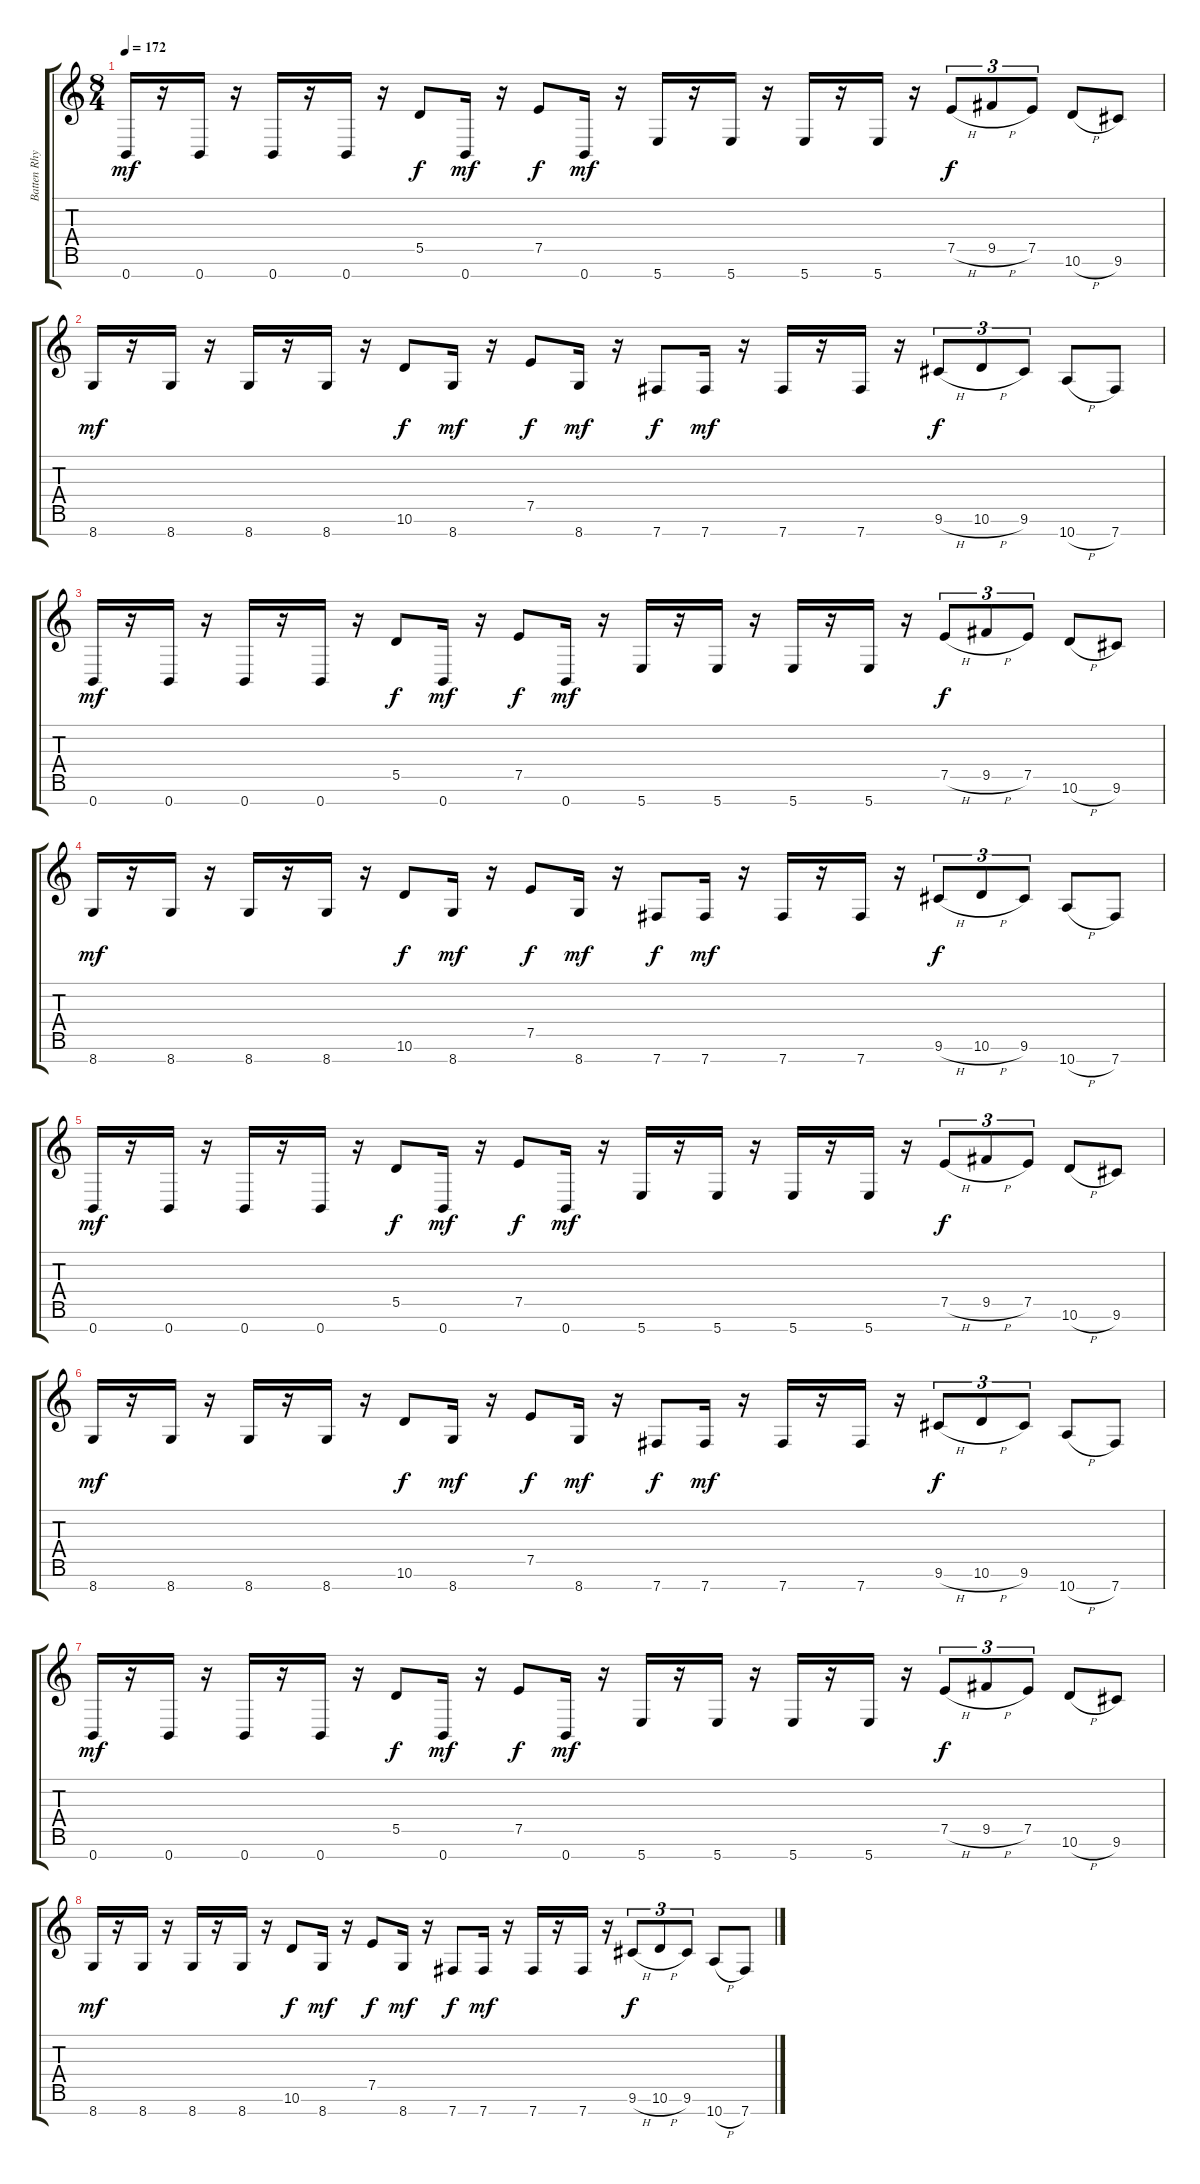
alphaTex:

\track ("Batten Rhythm (Solo Outro)" "Batten Rhy") {instrument distortionguitar}
\staff {score tabs}
\tuning (E4 B3 G3 D3 A2 E2 B1) {hide}
\ts (8 4)
\tempo 172
\clef g2
\ks c
0.7.16{dy mf} r.16 0.7.16 r.16 0.7.16 r.16 0.7.16 r.16 5.5.8{dy f} 0.7.16{dy mf} r.16 7.5.8{dy f} 0.7.16{dy mf} r.16 5.7.16 r.16 5.7.16 r.16 5.7.16 r.16 5.7.16 r.16 7.5{h}.8{tu (3 2) dy f} 9.5{h}.8{tu (3 2)} 7.5.8{tu (3 2)} 10.6{h}.8 9.6.8 |
8.7.16{dy mf} r.16 8.7.16 r.16 8.7.16 r.16 8.7.16 r.16 10.6.8{dy f} 8.7.16{dy mf} r.16 7.5.8{dy f} 8.7.16{dy mf} r.16 7.7.8{dy f} 7.7.16{dy mf} r.16 7.7.16 r.16 7.7.16 r.16 9.6{h}.8{tu (3 2) dy f} 10.6{h}.8{tu (3 2)} 9.6.8{tu (3 2)} 10.7{h}.8 7.7.8 |
0.7.16{dy mf} r.16 0.7.16 r.16 0.7.16 r.16 0.7.16 r.16 5.5.8{dy f} 0.7.16{dy mf} r.16 7.5.8{dy f} 0.7.16{dy mf} r.16 5.7.16 r.16 5.7.16 r.16 5.7.16 r.16 5.7.16 r.16 7.5{h}.8{tu (3 2) dy f} 9.5{h}.8{tu (3 2)} 7.5.8{tu (3 2)} 10.6{h}.8 9.6.8 |
8.7.16{dy mf} r.16 8.7.16 r.16 8.7.16 r.16 8.7.16 r.16 10.6.8{dy f} 8.7.16{dy mf} r.16 7.5.8{dy f} 8.7.16{dy mf} r.16 7.7.8{dy f} 7.7.16{dy mf} r.16 7.7.16 r.16 7.7.16 r.16 9.6{h}.8{tu (3 2) dy f} 10.6{h}.8{tu (3 2)} 9.6.8{tu (3 2)} 10.7{h}.8 7.7.8 |
0.7.16{dy mf} r.16 0.7.16 r.16 0.7.16 r.16 0.7.16 r.16 5.5.8{dy f} 0.7.16{dy mf} r.16 7.5.8{dy f} 0.7.16{dy mf} r.16 5.7.16 r.16 5.7.16 r.16 5.7.16 r.16 5.7.16 r.16 7.5{h}.8{tu (3 2) dy f} 9.5{h}.8{tu (3 2)} 7.5.8{tu (3 2)} 10.6{h}.8 9.6.8 |
8.7.16{dy mf} r.16 8.7.16 r.16 8.7.16 r.16 8.7.16 r.16 10.6.8{dy f} 8.7.16{dy mf} r.16 7.5.8{dy f} 8.7.16{dy mf} r.16 7.7.8{dy f} 7.7.16{dy mf} r.16 7.7.16 r.16 7.7.16 r.16 9.6{h}.8{tu (3 2) dy f} 10.6{h}.8{tu (3 2)} 9.6.8{tu (3 2)} 10.7{h}.8 7.7.8 |
0.7.16{dy mf} r.16 0.7.16 r.16 0.7.16 r.16 0.7.16 r.16 5.5.8{dy f} 0.7.16{dy mf} r.16 7.5.8{dy f} 0.7.16{dy mf} r.16 5.7.16 r.16 5.7.16 r.16 5.7.16 r.16 5.7.16 r.16 7.5{h}.8{tu (3 2) dy f} 9.5{h}.8{tu (3 2)} 7.5.8{tu (3 2)} 10.6{h}.8 9.6.8 |
8.7.16{dy mf} r.16 8.7.16 r.16 8.7.16 r.16 8.7.16 r.16 10.6.8{dy f} 8.7.16{dy mf} r.16 7.5.8{dy f} 8.7.16{dy mf} r.16 7.7.8{dy f} 7.7.16{dy mf} r.16 7.7.16 r.16 7.7.16 r.16 9.6{h}.8{tu (3 2) dy f} 10.6{h}.8{tu (3 2)} 9.6.8{tu (3 2)} 10.7{h}.8 7.7.8
